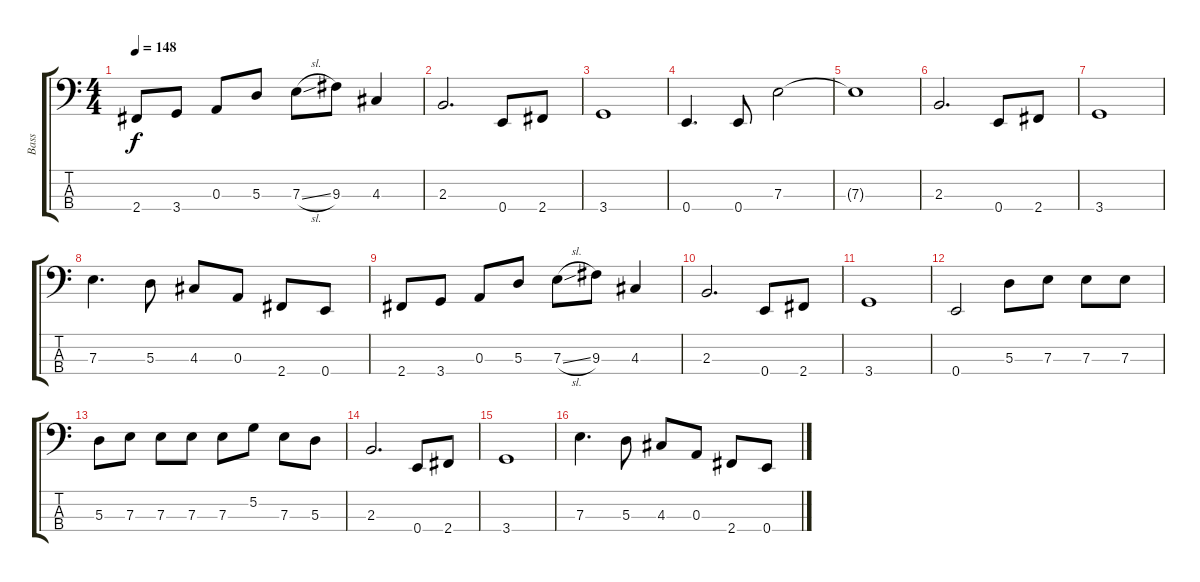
\track ("Bass" "Bass") {instrument electricbassfinger}
\staff {score tabs}
\tuning (G2 D2 A1 E1) {hide}
\ts (4 4)
\tempo 148
\clef f4
\ks c
2.4.8{dy f} 3.4.8 0.3.8 5.3.8 7.3{sl}.8 9.3.8 4.3.4 |
2.3.2{d} 0.4.8 2.4.8 |
3.4.1 |
0.4.4{d} 0.4.8 7.3.2 |
7.3{t}.1 |
2.3.2{d} 0.4.8 2.4.8 |
3.4.1 |
7.3.4{d} 5.3.8 4.3.8 0.3.8 2.4.8 0.4.8 |
2.4.8 3.4.8 0.3.8 5.3.8 7.3{sl}.8 9.3.8 4.3.4 |
2.3.2{d} 0.4.8 2.4.8 |
3.4.1 |
0.4.2 5.3.8 7.3.8 7.3.8 7.3.8 |
5.3.8 7.3.8 7.3.8 7.3.8 7.3.8 5.2.8 7.3.8 5.3.8 |
2.3.2{d} 0.4.8 2.4.8 |
3.4.1 |
7.3.4{d} 5.3.8 4.3.8 0.3.8 2.4.8 0.4.8
